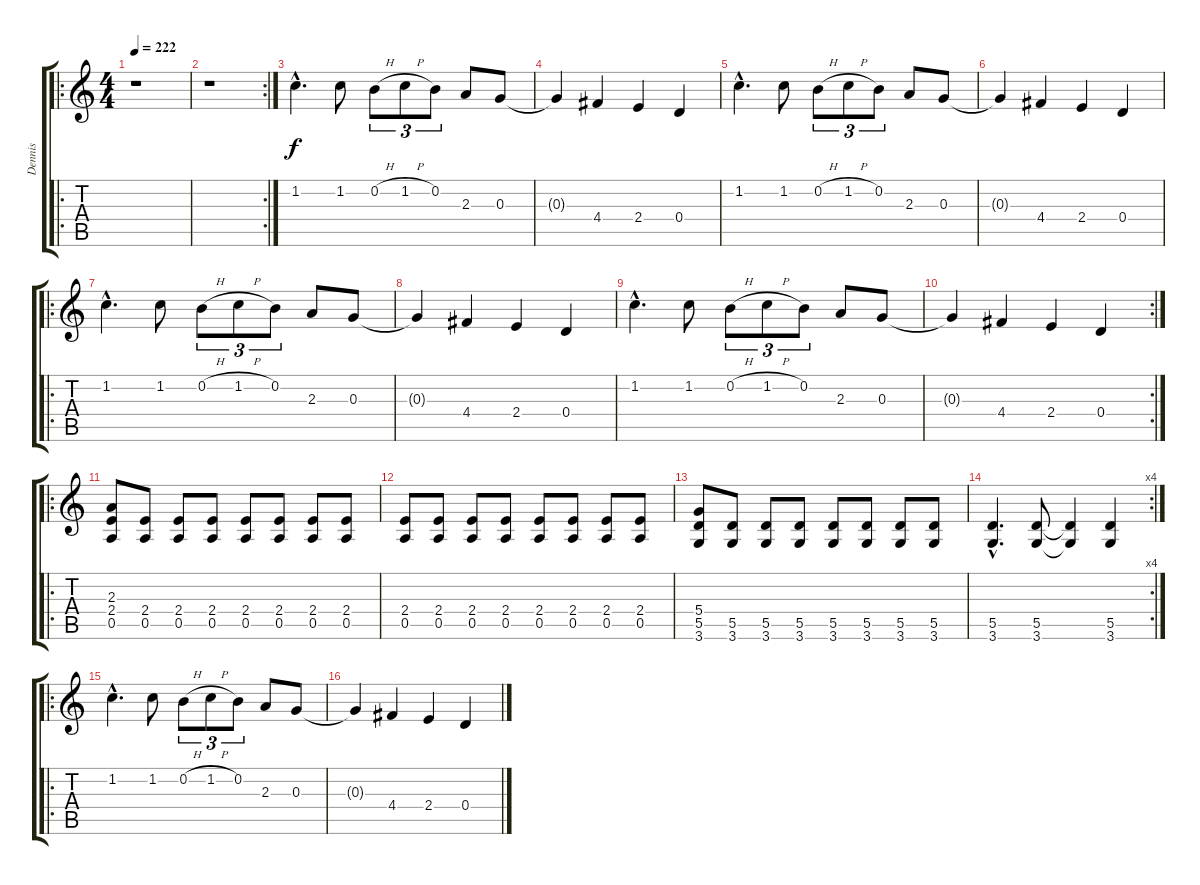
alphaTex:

\track ("Dennis" "Dennis") {instrument distortionguitar}
\staff {score tabs}
\tuning (E4 B3 G3 D3 A2 E2) {hide}
\ro
\ts (4 4)
\tempo 222
\clef g2
\ks c
r.1{dy f instrument distortionguitar} |
\rc 2
r.1 |
1.2{hac}.4{d} 1.2.8 0.2{h}.8{tu (3 2)} 1.2{h}.8{tu (3 2)} 0.2.8{tu (3 2)} 2.3.8 0.3.8 |
0.3{t}.4 4.4.4 2.4.4 0.4.4 |
1.2{hac}.4{d} 1.2.8 0.2{h}.8{tu (3 2)} 1.2{h}.8{tu (3 2)} 0.2.8{tu (3 2)} 2.3.8 0.3.8 |
0.3{t}.4 4.4.4 2.4.4 0.4.4 |
\ro
1.2{hac}.4{d} 1.2.8 0.2{h}.8{tu (3 2)} 1.2{h}.8{tu (3 2)} 0.2.8{tu (3 2)} 2.3.8 0.3.8 |
0.3{t}.4 4.4.4 2.4.4 0.4.4 |
1.2{hac}.4{d} 1.2.8 0.2{h}.8{tu (3 2)} 1.2{h}.8{tu (3 2)} 0.2.8{tu (3 2)} 2.3.8 0.3.8 |
\rc 2
0.3{t}.4 4.4.4 2.4.4 0.4.4 |
\ro
(2.3 2.4 0.5).8 (2.4 0.5).8 (2.4 0.5).8 (2.4 0.5).8 (2.4 0.5).8 (2.4 0.5).8 (2.4 0.5).8 (2.4 0.5).8 |
(2.4 0.5).8 (2.4 0.5).8 (2.4 0.5).8 (2.4 0.5).8 (2.4 0.5).8 (2.4 0.5).8 (2.4 0.5).8 (2.4 0.5).8 |
(5.4 5.5 3.6).8 (5.5 3.6).8 (5.5 3.6).8 (5.5 3.6).8 (5.5 3.6).8 (5.5 3.6).8 (5.5 3.6).8 (5.5 3.6).8 |
\rc 4
(5.5{hac} 3.6{hac}).4{d} (5.5 3.6).8 (5.5{t} 3.6{t}).4 (5.5 3.6).4 |
\ro
1.2{hac}.4{d} 1.2.8 0.2{h}.8{tu (3 2)} 1.2{h}.8{tu (3 2)} 0.2.8{tu (3 2)} 2.3.8 0.3.8 |
0.3{t}.4 4.4.4 2.4.4 0.4.4
